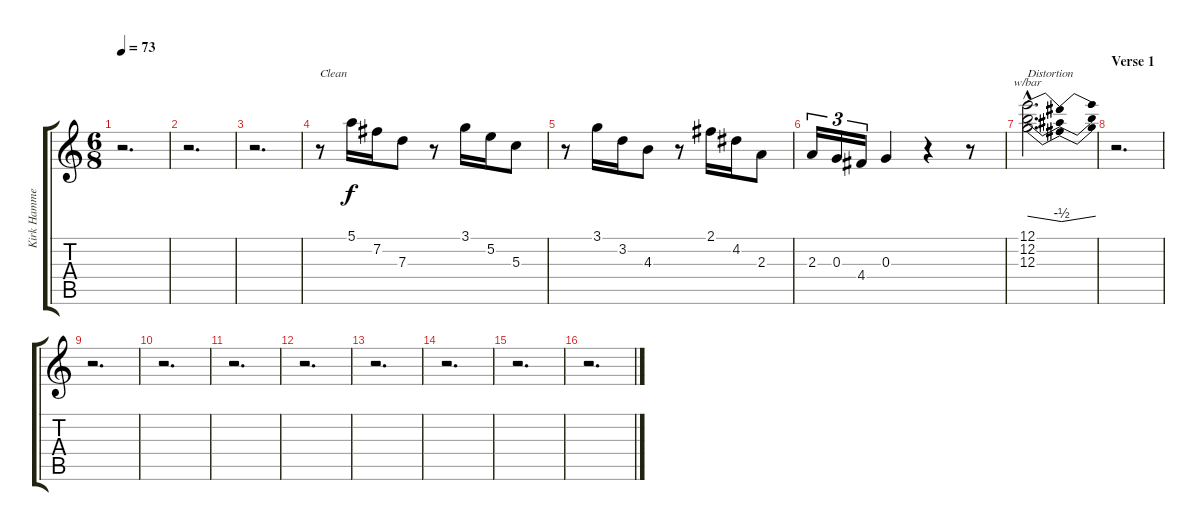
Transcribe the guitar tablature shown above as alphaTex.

\track ("Kirk Hammet" "Kirk Hamme") {instrument electricguitarclean}
\staff {score tabs}
\tuning (E4 B3 G3 D3 A2 E2) {hide}
\ts (6 8)
\tempo 73
\clef g2
\ks c
r.2{d dy f} |
r.2{d} |
r.2{d} |
r.8{txt "Clean"} 5.1.16 7.2.16 7.3.8 r.8 3.1.16 5.2.16 5.3.8 |
r.8 3.1.16 3.2.16 4.3.8 r.8 2.1.16 4.2.16 2.3.8 |
2.3.16{tu (3 2)} 0.3.16{tu (3 2)} 4.4.16{tu (3 2)} 0.3.4 r.4 r.8 |
(12.1{hac} 12.2{hac} 12.3{hac}).2{d tbe (dip default 0 0 30 -2 60 0) txt "Distortion" volume 5 instrument distortionguitar} |
\section ("" "Verse 1")
r.2{d} |
r.2{d} |
r.2{d} |
r.2{d} |
r.2{d} |
r.2{d} |
r.2{d} |
r.2{d} |
r.2{d}
